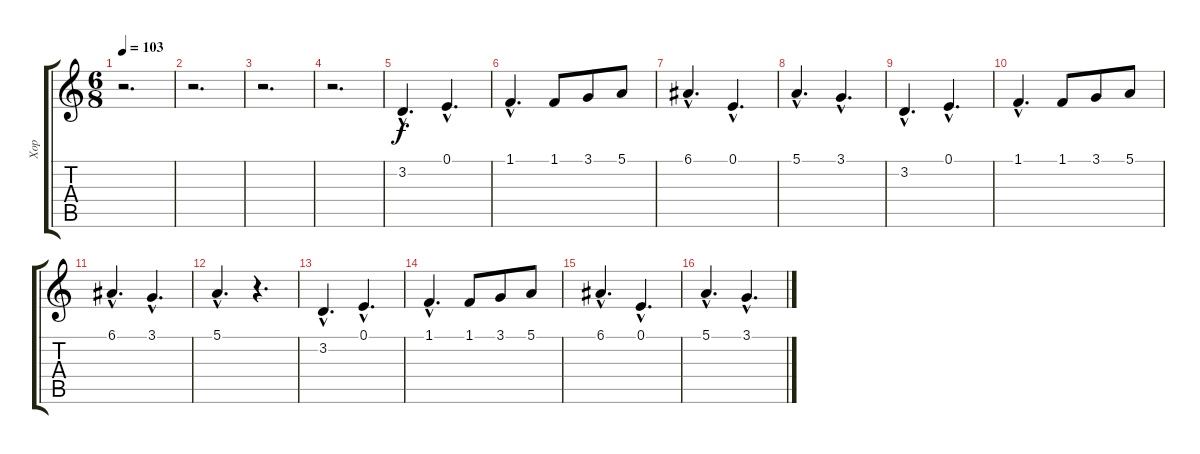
\track ("Хор" "Хор") {instrument choiraahs}
\staff {score tabs}
\tuning (E4 B3 G3 D3 A2 E2) {hide}
\ts (6 8)
\tempo 103
\clef g2
\ks c
r.2{d dy f} |
r.2{d} |
r.2{d} |
r.2{d} |
3.2{hac}.4{d} 0.1{hac}.4{d} |
1.1{hac}.4{d} 1.1.8 3.1.8 5.1.8 |
6.1{hac}.4{d} 0.1{hac}.4{d} |
5.1{hac}.4{d} 3.1{hac}.4{d} |
3.2{hac}.4{d} 0.1{hac}.4{d} |
1.1{hac}.4{d} 1.1.8 3.1.8 5.1.8 |
6.1{hac}.4{d} 3.1{hac}.4{d} |
5.1{hac}.4{d} r.4{d} |
3.2{hac}.4{d} 0.1{hac}.4{d} |
1.1{hac}.4{d} 1.1.8 3.1.8 5.1.8 |
6.1{hac}.4{d} 0.1{hac}.4{d} |
5.1{hac}.4{d} 3.1{hac}.4{d}
